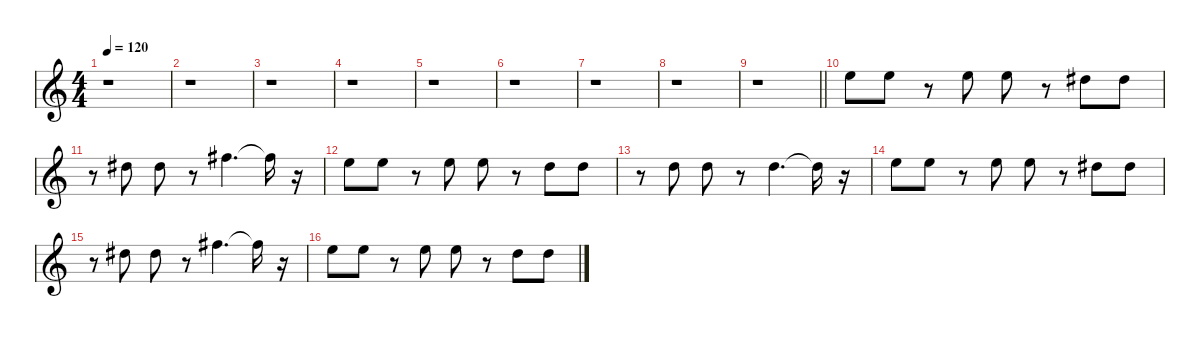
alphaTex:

\defaultSystemsLayout 4
\hideDynamics
\bracketExtendMode nobrackets
\singleTrackTrackNamePolicy hidden
\multiTrackTrackNamePolicy hidden
\firstSystemTrackNameMode fullname
\firstSystemTrackNameOrientation horizontal
\otherSystemsTrackNameOrientation horizontal
\track ("Synth 3/4 (Strings)" "vln.") {instrument stringensemble1}
\staff {score}
\tuning (Eb4 B3 Gb3 B2 Gb2 B1)
\ts (4 4)
\tempo 120
\clef g2
\ks c
r.1{dy f beam Down} |
r.1{beam Down} |
r.1{beam Down} |
r.1{beam Down} |
r.1{beam Down} |
r.1{beam Down} |
r.1{beam Down} |
r.1{beam Down} |
\barLineRight lightlight
r.1{beam Down} |
13.1.8{beam Down} 13.1.8{beam Down} r.8{beam Down} 13.1.8{beam Down} 13.1.8{beam Down} r.8{beam Down} 12.1{acc #}.8{beam Down} 12.1{acc #}.8{beam Down} |
r.8{beam Down} 12.1{acc #}.8{beam Down} 12.1{acc #}.8{beam Down} r.8{beam Down} 15.1{acc #}.4{d beam Down} 15.1{t acc #}.16{beam Down} r.16{beam Down} |
13.1.8{beam Down} 13.1.8{beam Down} r.8{beam Down} 13.1.8{beam Down} 13.1.8{beam Down} r.8{beam Down} 11.1.8{beam Down} 11.1.8{beam Down} |
r.8{beam Down} 11.1.8{beam Down} 11.1.8{beam Down} r.8{beam Down} 11.1.4{d beam Down} 11.1{t}.16{beam Down} r.16{beam Down} |
13.1.8{beam Down} 13.1.8{beam Down} r.8{beam Down} 13.1.8{beam Down} 13.1.8{beam Down} r.8{beam Down} 12.1{acc #}.8{beam Down} 12.1{acc #}.8{beam Down} |
r.8{beam Down} 12.1{acc #}.8{beam Down} 12.1{acc #}.8{beam Down} r.8{beam Down} 15.1{acc #}.4{d beam Down} 15.1{t acc #}.16{beam Down} r.16{beam Down} |
13.1.8{beam Down} 13.1.8{beam Down} r.8{beam Down} 13.1.8{beam Down} 13.1.8{beam Down} r.8{beam Down} 11.1.8{beam Down} 11.1.8{beam Down}
